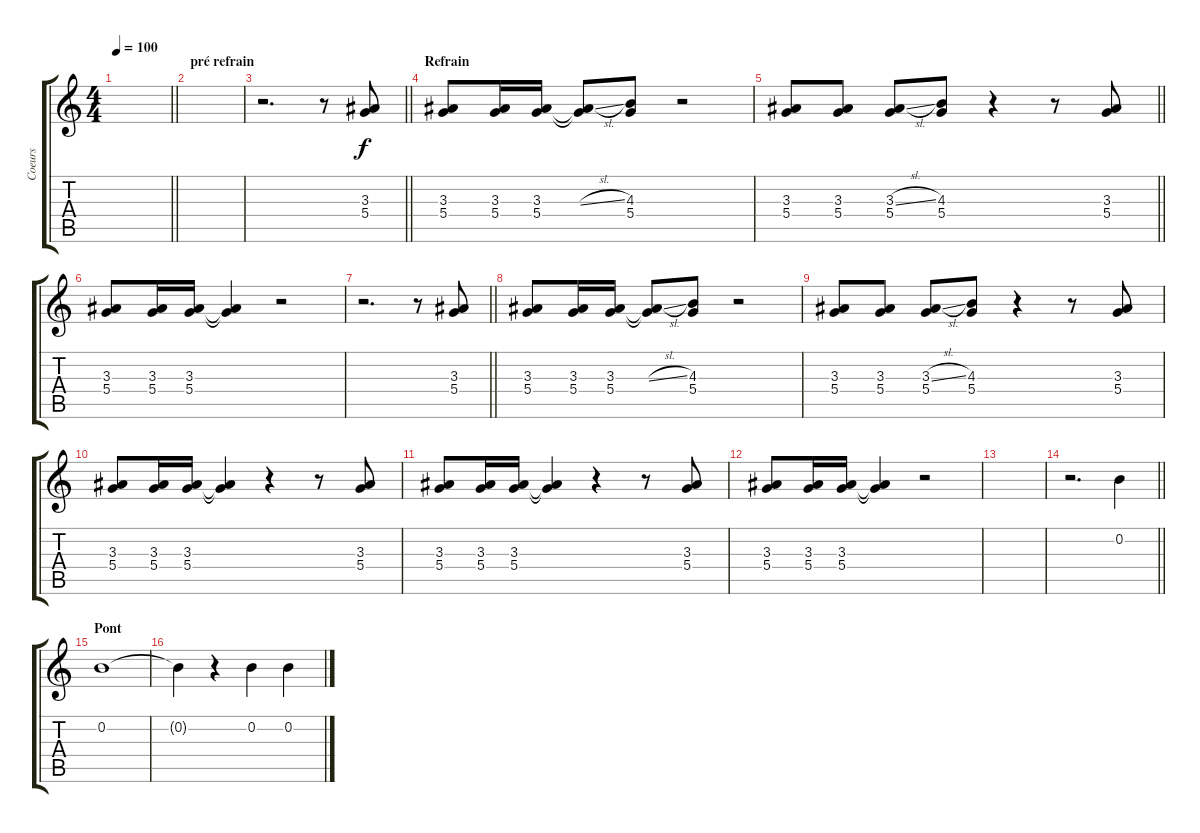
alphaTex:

\track ("Coeurs" "Coeurs") {instrument clarinet}
\staff {score tabs}
\tuning (E5 B4 G4 D4 A3 E3) {hide}
\ts (4 4)
\tempo 100
\clef g2
\barLineRight lightlight
\ks c
|
\section ("" "pré refrain")
|
\barLineRight lightlight
r.2{d} r.8 (3.3 5.4).8 |
\section ("" "Refrain")
(3.3 5.4).8 (3.3 5.4).16 (3.3 5.4).16 (3.3{sl t} 5.4{t}).8 (4.3 5.4).8 r.2 |
\barLineRight lightlight
(3.3 5.4).8 (3.3 5.4).8 (3.3{sl} 5.4).8 (4.3 5.4).8 r.4 r.8 (3.3 5.4).8 |
(3.3 5.4).8 (3.3 5.4).16 (3.3 5.4).16 (3.3{t} 5.4{t}).4 r.2 |
\barLineRight lightlight
r.2{d} r.8 (3.3 5.4).8 |
(3.3 5.4).8 (3.3 5.4).16 (3.3 5.4).16 (3.3{sl t} 5.4{t}).8 (4.3 5.4).8 r.2 |
(3.3 5.4).8 (3.3 5.4).8 (3.3{sl} 5.4).8 (4.3 5.4).8 r.4 r.8 (3.3 5.4).8 |
(3.3 5.4).8 (3.3 5.4).16 (3.3 5.4).16 (3.3{t} 5.4{t}).4 r.4 r.8 (3.3 5.4).8 |
(3.3 5.4).8 (3.3 5.4).16 (3.3 5.4).16 (3.3{t} 5.4{t}).4 r.4 r.8 (3.3 5.4).8 |
(3.3 5.4).8 (3.3 5.4).16 (3.3 5.4).16 (3.3{t} 5.4{t}).4 r.2 |
|
\barLineRight lightlight
r.2{d volume 11} 0.2.4 |
\section ("" "Pont")
0.2.1 |
0.2{t}.4 r.4 0.2.4 0.2.4
